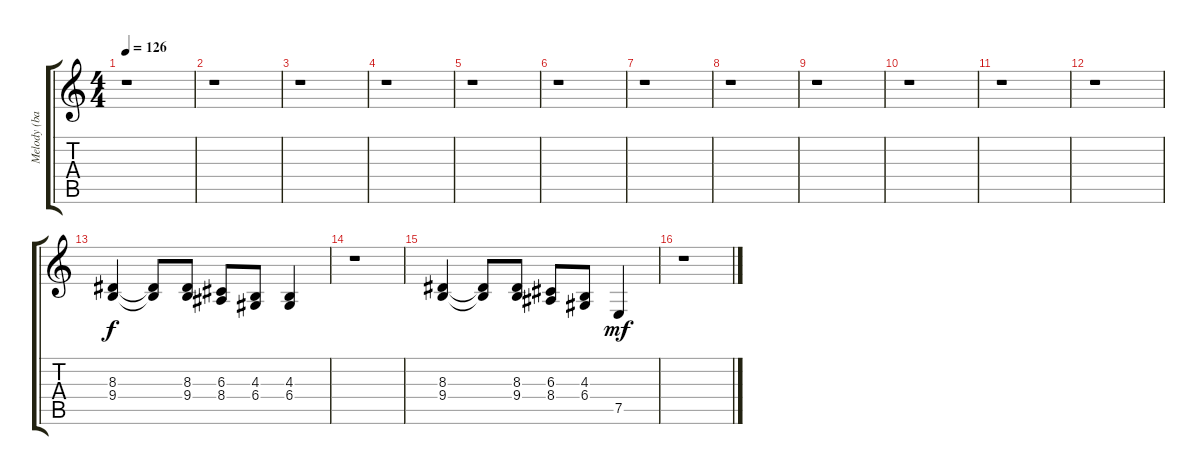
\track ("Melody (backing)" "Melody (ba") {instrument lead6voice}
\staff {score tabs}
\tuning (E4 B3 G3 D3 A2 E2) {hide}
\ts (4 4)
\tempo 126
\clef g2
\ks c
r.1{dy f} |
r.1 |
r.1 |
r.1 |
r.1 |
r.1 |
r.1 |
r.1 |
r.1 |
r.1 |
r.1 |
r.1 |
(8.3 9.4).4 (8.3{t} 9.4{t}).8 (8.3 9.4).8 (6.3 8.4).8 (4.3 6.4).8 (4.3 6.4).4 |
r.1 |
(8.3 9.4).4 (8.3{t} 9.4{t}).8 (8.3 9.4).8 (6.3 8.4).8 (4.3 6.4).8 7.5.4{dy mf} |
r.1
